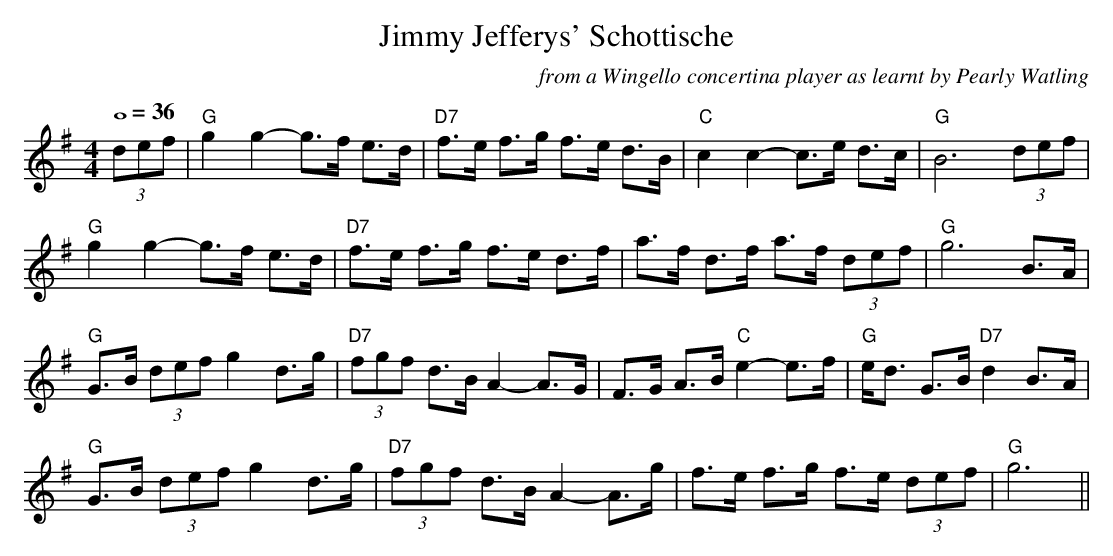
X:1
T:Jimmy Jefferys' Schottische
M:4/4
L:1/8
Q:4/4=36
C:from a Wingello concertina player as learnt by Pearly Watling
K:G
(3def|"G"g2 g2-g>f e>d|"D7"f>e f>g f>e d>B|"C"c2c2-c>e d>c|"G"B6(3def|
"G"g2 g2-g>f e>d|"D7"f>e f>g f>e d>f|a>f d>f a>f (3def|"G"g6 B>A|
"G"G>B (3defg2 d>g|"D7"(3fgf d>B A2-A>G|F>G A>B "C"e2-e>f|"G"e<d G>B "D7"d2 B>A|
"G"G>B (3defg2 d>g|"D7"(3fgf d>B A2-A>g|f>e f>g f>e (3def|"G"g6||
